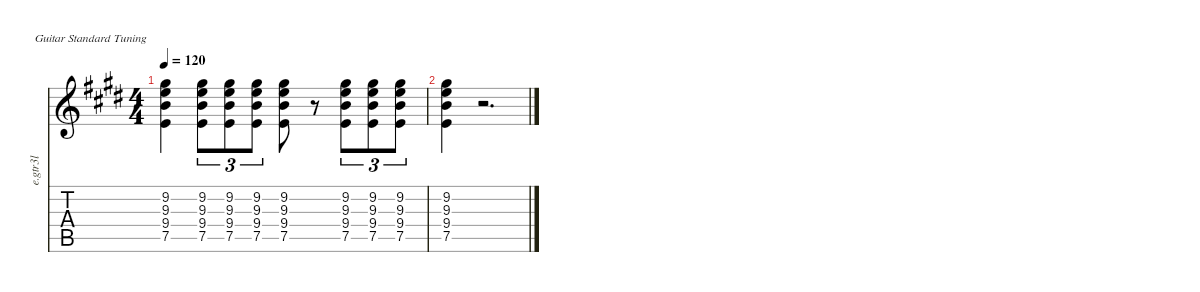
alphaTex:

\defaultSystemsLayout 4
\hideDynamics
\bracketExtendMode nobrackets
\track ("E.Guitar III (Left)" "e.gtr3l") {instrument distortionguitar}
\staff {score tabs}
\tuning (E4 B3 G3 D3 A2 E2)
\ts (4 4)
\tempo 120
\clef g2
\ks e
(7.5{acc forcenatural} 9.4{acc forcenatural} 9.3{acc forcenatural} 9.2{acc #}).4{dy mf beam Down} (7.5{acc forcenatural} 9.4{acc forcenatural} 9.3{acc forcenatural} 9.2{acc #}).8{tu (3 2) beam Down} (7.5{acc forcenatural} 9.4{acc forcenatural} 9.3{acc forcenatural} 9.2{acc #}).8{tu (3 2) beam Down} (7.5{acc forcenatural} 9.4{acc forcenatural} 9.3{acc forcenatural} 9.2{acc #}).8{tu (3 2) beam Down} (7.5{acc forcenatural} 9.4{acc forcenatural} 9.3{acc forcenatural} 9.2{acc #}).8{beam Down} r.8{beam Down} (7.5{acc forcenatural} 9.4{acc forcenatural} 9.3{acc forcenatural} 9.2{acc #}).8{tu (3 2) beam Down} (7.5{acc forcenatural} 9.4{acc forcenatural} 9.3{acc forcenatural} 9.2{acc #}).8{tu (3 2) beam Down} (7.5{acc forcenatural} 9.4{acc forcenatural} 9.3{acc forcenatural} 9.2{acc #}).8{tu (3 2) beam Down} |
(7.5{acc forcenatural} 9.4{acc forcenatural} 9.3{acc forcenatural} 9.2{acc #}).4{beam Down} r.2{d beam Down}
